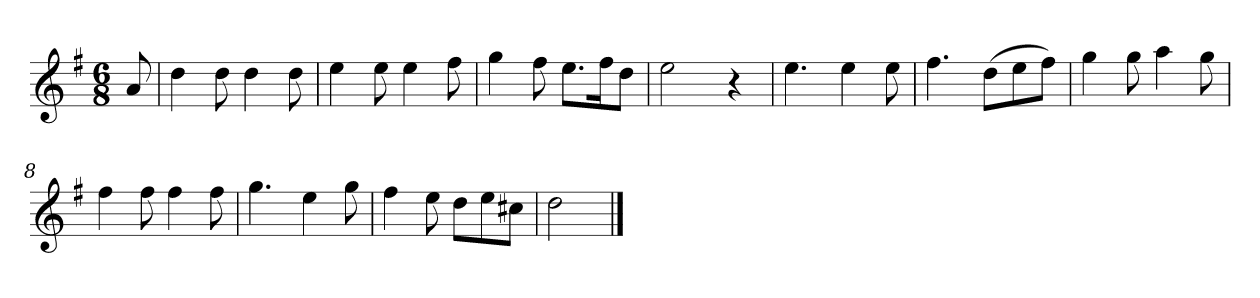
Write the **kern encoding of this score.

**kern
*part1
*staff1
*k[f#]
*M6/8
*MM120
=
8a
=1
4dd
8dd
4dd
8dd
=2
4ee
8ee
4ee
8ff#
=3
4gg
8ff#
8.eeL
16ff#K
8ddJ
=4
2ee
4r
=5
4.ee
4ee
8ee
=6
4.ff#
(8ddL
8ee
8ff#J)
=7
4gg
8gg
4aa
8gg
=8
4ff#
8ff#
4ff#
8ff#
=9
4.gg
4ee
8gg
=10
4ff#
8ee
8ddL
8ee
8cc#XJ
=11
2dd
==
*-
